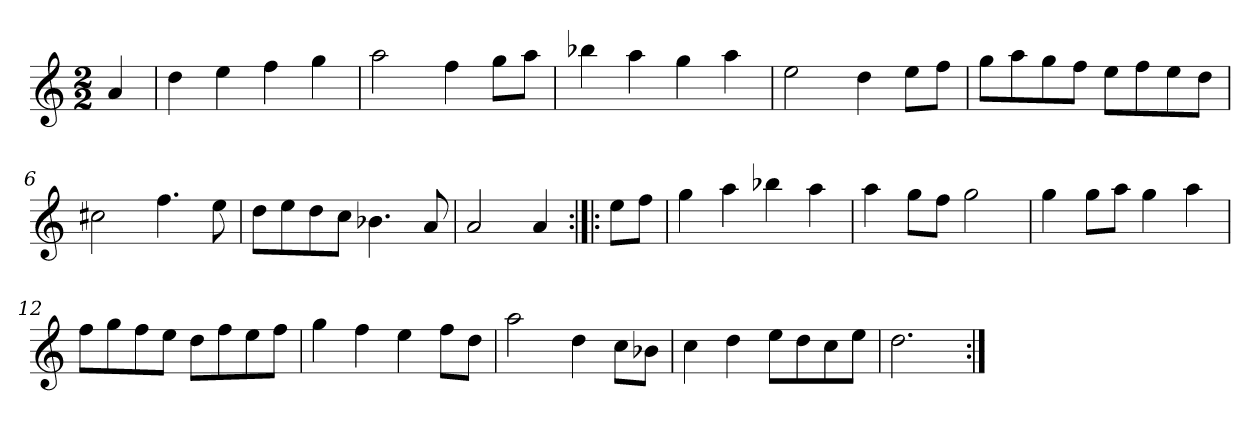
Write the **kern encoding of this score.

**kern
*part1
*staff1
*clefG2
*k[]
*C:
*M2/2
*MM120
=
4a
=1
4dd
4ee
4ff
4gg
=2
2aa
4ff
8gg\L
8aa\J
=3
4bb-X
4aa
4gg
4aa
=4
2ee
4dd
8ee\L
8ff\J
=5
8gg\L
8aa\
8gg\
8ff\J
8ee\L
8ff\
8ee\
8dd\J
=6
2cc#X
4.ff
8ee
=7
8dd\L
8ee\
8dd\
8cc\J
4.b-X
8a
=8
2a
4a
=:|!|:
8ee\L
8ff\J
=9
4gg
4aa
4bb-X
4aa
=10
4aa
8gg\L
8ff\J
2gg
=11
4gg
8gg\L
8aa\J
4gg
4aa
=12
8ff\L
8gg\
8ff\
8ee\J
8dd\L
8ff\
8ee\
8ff\J
=13
4gg
4ff
4ee
8ff\L
8dd\J
=14
2aa
4dd
8cc\L
8b-X\J
=15
4cc
4dd
8ee\L
8dd\
8cc\
8ee\J
=16
2.dd
=:|!
*-
